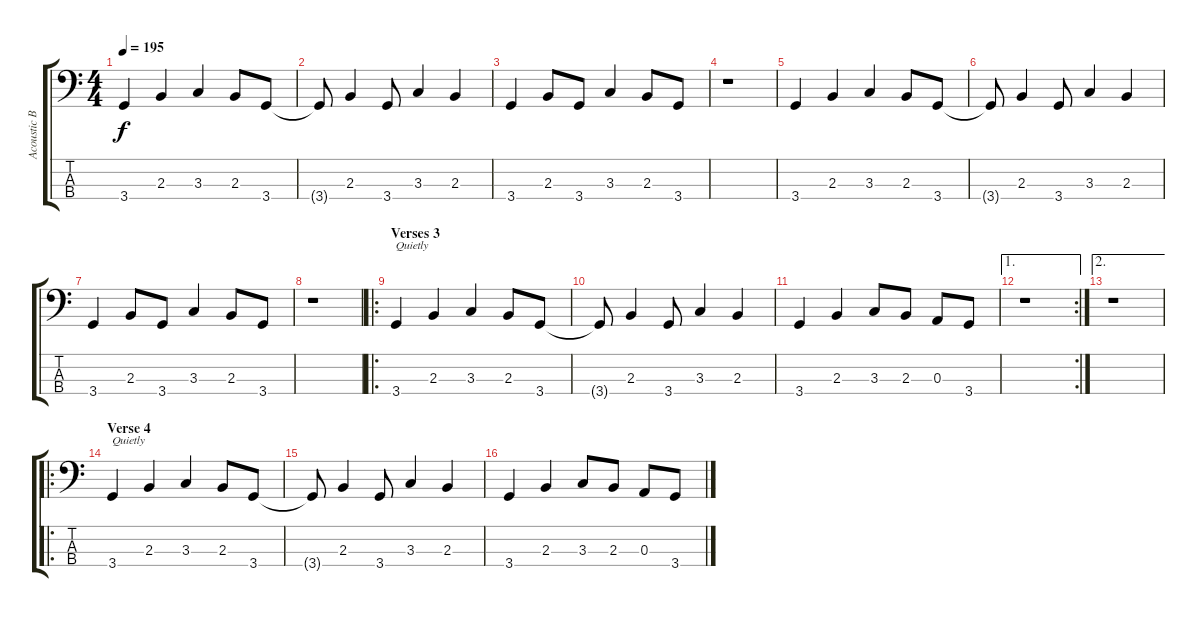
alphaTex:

\track ("Acoustic Bass" "Acoustic B") {instrument acousticguitarnylon}
\staff {score tabs}
\tuning (G2 D2 A1 E1) {hide}
\ts (4 4)
\tempo 195
\clef f4
\ks c
3.4.4{dy f} 2.3.4 3.3.4 2.3.8 3.4.8 |
3.4{t}.8 2.3.4 3.4.8 3.3.4 2.3.4 |
3.4.4 2.3.8 3.4.8 3.3.4 2.3.8 3.4.8 |
r.1 |
3.4.4 2.3.4 3.3.4 2.3.8 3.4.8 |
3.4{t}.8 2.3.4 3.4.8 3.3.4 2.3.4 |
3.4.4 2.3.8 3.4.8 3.3.4 2.3.8 3.4.8 |
r.1 |
\ro
\section ("" "Verses 3")
3.4.4{txt "Quietly" volume 10} 2.3.4 3.3.4 2.3.8 3.4.8 |
3.4{t}.8 2.3.4 3.4.8 3.3.4 2.3.4 |
3.4.4 2.3.4 3.3.8 2.3.8 0.3.8 3.4.8 |
\ae 1
\rc 2
r.1 |
\ae 2
r.1 |
\ro
\section ("" "Verse 4")
3.4.4{txt "Quietly" volume 10} 2.3.4 3.3.4 2.3.8 3.4.8 |
3.4{t}.8 2.3.4 3.4.8 3.3.4 2.3.4 |
3.4.4 2.3.4 3.3.8 2.3.8 0.3.8 3.4.8
